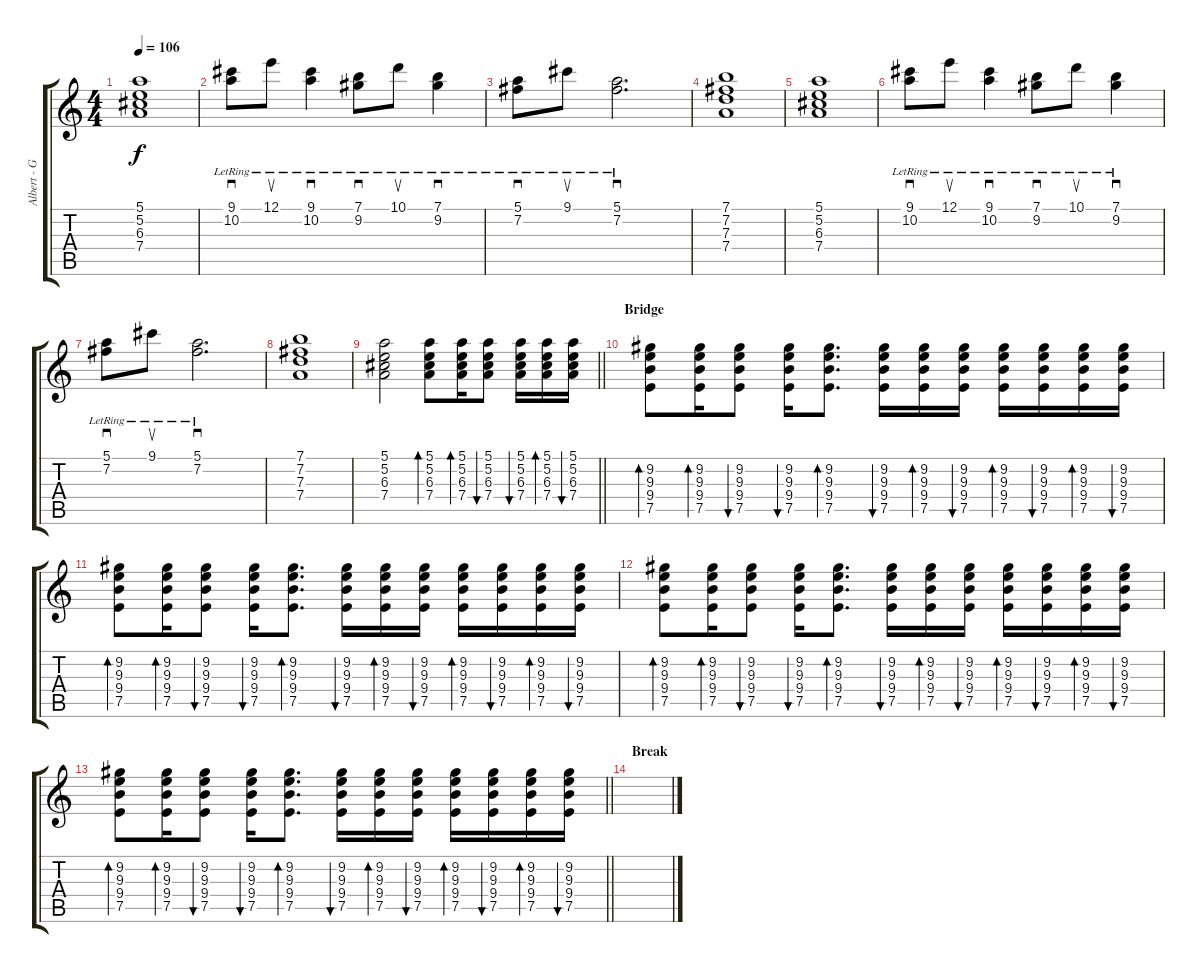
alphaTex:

\track ("Albert - Guitar RSE" "Albert - G") {instrument electricguitarjazz}
\staff {score tabs}
\tuning (E4 B3 G3 D3 A2 E2) {hide}
\ts (4 4)
\tempo 106
\clef g2
\ks c
(5.1 5.2 6.3 7.4).1{dy f} |
(9.1{lr} 10.2{lr}).8{sd} 12.1{lr}.8{su} (9.1{lr} 10.2{lr}).4{sd} (7.1{lr} 9.2{lr}).8{sd} 10.1{lr}.8{su} (7.1{lr} 9.2{lr}).4{sd} |
(5.1{lr} 7.2{lr}).8{sd} 9.1{lr}.8{su} (5.1{lr} 7.2{lr}).2{d sd} |
(7.1 7.2 7.3 7.4).1 |
(5.1 5.2 6.3 7.4).1 |
(9.1{lr} 10.2{lr}).8{sd} 12.1{lr}.8{su} (9.1{lr} 10.2{lr}).4{sd} (7.1{lr} 9.2{lr}).8{sd} 10.1{lr}.8{su} (7.1{lr} 9.2{lr}).4{sd} |
(5.1{lr} 7.2{lr}).8{sd} 9.1{lr}.8{su} (5.1{lr} 7.2{lr}).2{d sd} |
(7.1 7.2 7.3 7.4).1 |
\barLineRight lightlight
(5.1 5.2 6.3 7.4).2 (5.1 5.2 6.3 7.4).8{bd 60} (5.1 5.2 6.3 7.4).16{bd 60} (5.1 5.2 6.3 7.4).8{bu 60} (5.1 5.2 6.3 7.4).16{bu 60} (5.1 5.2 6.3 7.4).16{bd 60} (5.1 5.2 6.3 7.4).16{bu 60} |
\section ("" "Bridge")
(9.2 9.3 9.4 7.5).8{bd 60} (9.2 9.3 9.4 7.5).16{bd 60} (9.2 9.3 9.4 7.5).8{bu 60} (9.2 9.3 9.4 7.5).16{bu 60} (9.2 9.3 9.4 7.5).8{d bd 60} (9.2 9.3 9.4 7.5).16{bu 60} (9.2 9.3 9.4 7.5).16{bd 60} (9.2 9.3 9.4 7.5).16{bu 60} (9.2 9.3 9.4 7.5).16{bd 60} (9.2 9.3 9.4 7.5).16{bu 60} (9.2 9.3 9.4 7.5).16{bd 60} (9.2 9.3 9.4 7.5).16{bu 60} |
(9.2 9.3 9.4 7.5).8{bd 60} (9.2 9.3 9.4 7.5).16{bd 60} (9.2 9.3 9.4 7.5).8{bu 60} (9.2 9.3 9.4 7.5).16{bu 60} (9.2 9.3 9.4 7.5).8{d bd 60} (9.2 9.3 9.4 7.5).16{bu 60} (9.2 9.3 9.4 7.5).16{bd 60} (9.2 9.3 9.4 7.5).16{bu 60} (9.2 9.3 9.4 7.5).16{bd 60} (9.2 9.3 9.4 7.5).16{bu 60} (9.2 9.3 9.4 7.5).16{bd 60} (9.2 9.3 9.4 7.5).16{bu 60} |
(9.2 9.3 9.4 7.5).8{bd 60} (9.2 9.3 9.4 7.5).16{bd 60} (9.2 9.3 9.4 7.5).8{bu 60} (9.2 9.3 9.4 7.5).16{bu 60} (9.2 9.3 9.4 7.5).8{d bd 60} (9.2 9.3 9.4 7.5).16{bu 60} (9.2 9.3 9.4 7.5).16{bd 60} (9.2 9.3 9.4 7.5).16{bu 60} (9.2 9.3 9.4 7.5).16{bd 60} (9.2 9.3 9.4 7.5).16{bu 60} (9.2 9.3 9.4 7.5).16{bd 60} (9.2 9.3 9.4 7.5).16{bu 60} |
\barLineRight lightlight
(9.2 9.3 9.4 7.5).8{bd 60} (9.2 9.3 9.4 7.5).16{bd 60} (9.2 9.3 9.4 7.5).8{bu 60} (9.2 9.3 9.4 7.5).16{bu 60} (9.2 9.3 9.4 7.5).8{d bd 60} (9.2 9.3 9.4 7.5).16{bu 60} (9.2 9.3 9.4 7.5).16{bd 60} (9.2 9.3 9.4 7.5).16{bu 60} (9.2 9.3 9.4 7.5).16{bd 60} (9.2 9.3 9.4 7.5).16{bu 60} (9.2 9.3 9.4 7.5).16{bd 60} (9.2 9.3 9.4 7.5).16{bu 60} |
\section ("" "Break")
